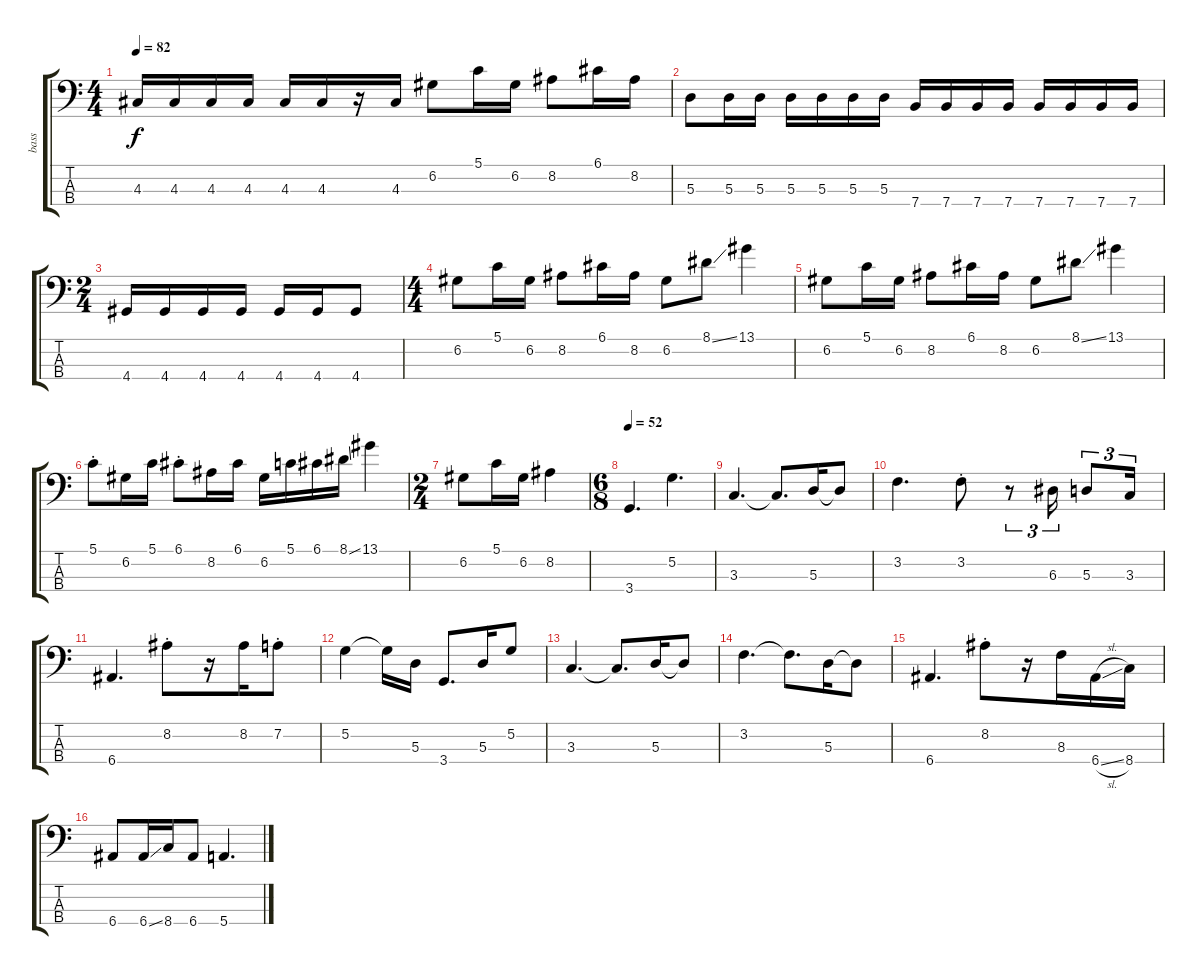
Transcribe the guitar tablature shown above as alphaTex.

\track ("bass" "bass") {instrument fretlessbass}
\staff {score tabs}
\tuning (G2 D2 A1 E1) {hide}
\ts (4 4)
\tempo 82
\clef f4
\ks c
4.3.16{dy f} 4.3.16 4.3.16 4.3.16 4.3.16 4.3.16 r.16 4.3.16 6.2.8 5.1.16 6.2.16 8.2.8 6.1.16 8.2.16 |
5.3.8 5.3.16 5.3.16 5.3.16 5.3.16 5.3.16 5.3.16 7.4.16 7.4.16 7.4.16 7.4.16 7.4.16 7.4.16 7.4.16 7.4.16 |
\ts (2 4)
4.4.16 4.4.16 4.4.16 4.4.16 4.4.16 4.4.16 4.4.8 |
\ts (4 4)
6.2.8 5.1.16 6.2.16 8.2.8 6.1.16 8.2.16 6.2.8 8.1{ss}.8 13.1.4 |
6.2.8 5.1.16 6.2.16 8.2.8 6.1.16 8.2.16 6.2.8 8.1{ss}.8 13.1.4 |
5.1{st}.8 6.2.16 5.1.16 6.1{st}.8 8.2.16 6.1.16 6.2.16 5.1.16 6.1.16 8.1{ss}.16 13.1.4 |
\ts (2 4)
6.2.8 5.1.16 6.2.16 8.2.4 |
\ts (6 8)
\tempo 52
3.4.4{d} 5.2.4{d} |
3.3.4{d} 3.3{t}.8{d} 5.3.16 5.3{t}.8 |
3.2.4{d} 3.2{st}.8 r.8{tu (3 2)} 6.3.16{tu (3 2)} 5.3.8{tu (3 2)} 3.3.16{tu (3 2)} |
6.4.4{d} 8.2{st}.8 r.16 8.2.16 7.2{st}.8 |
5.2.4 5.2{t}.16 5.3.16 3.4.8{d} 5.3.16 5.2.8 |
3.3.4{d} 3.3{t}.8{d} 5.3.16 5.3{t}.8 |
3.2.4{d} 3.2{t}.8{d} 5.3.16 5.3{t}.8 |
6.4.4{d} 8.2{st}.8 r.16 8.3.16 6.4{sl}.16 8.4.16 |
6.4.8 6.4{ss}.16 8.4.16 6.4.8 5.4.4{d}
